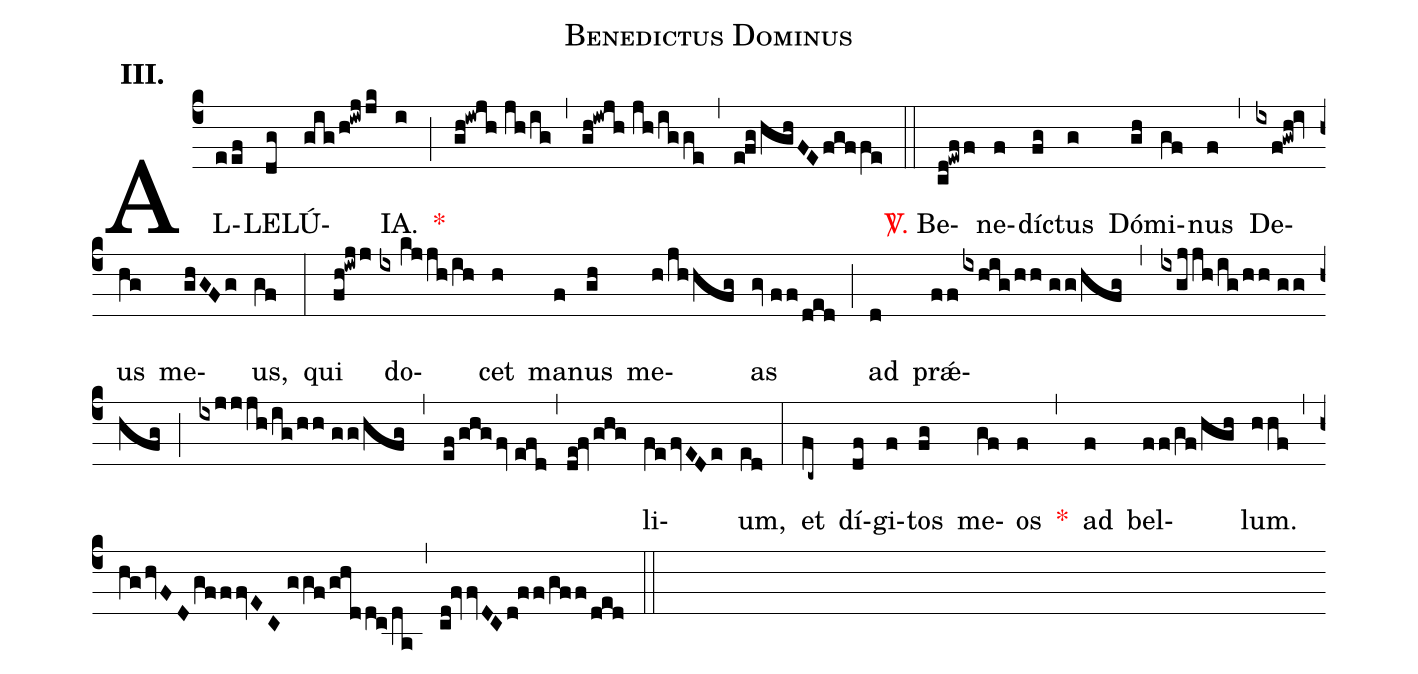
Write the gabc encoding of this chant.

name:Benedictus Dominus;
mode:III.;
office-part:Alleluia;
%%
(c4) AL(eef)LE(dg)LÚ(gig/h!iwjjk)IA.(i) <v>\red{*}</v>(;) (gh!iwjh//jh/ig) (,) (gh!iwjh//jh/igge) (,) (e!fg/hghFE/fgffe) (::) <v>\red{\Vbar.}</v> Be(cd!ewff)ne(f)dí(fg)ctus(g) Dó(gh)mi(gf)nus(f) (,) De(ixf!gwh!iv)us(hg) me(ghGFg)us,(gf) (:) qui(fh!iwjj) do(ix/kjjh/ih)cet(h) ma(f)nus(gh) me(h/jhhfg)as(gv//ff/ded) (;) ad(d) pr<sp>'ae</sp>(ff/ixhig/hh//gg/hfg,ixgjjh/ig/hh//gg/hfg;ixjjjh/ig/hh//gg/hfg,ef/ghg/fv//efd,de!fv/ghg)li(fe/fvEDe)um,(ed) (:) et(fc~) dí(df)gi(f)tos(fg) me(gf)os(f) <v>\red{*}</v>(,) ad(f) bel(ff/gf/hgh)lum.(hhf) (,) (hg/hvFD/gfffvEC//ggf/ghddc/da) (,) (cd!fvvDCd!ff/gff/ded) (::)
